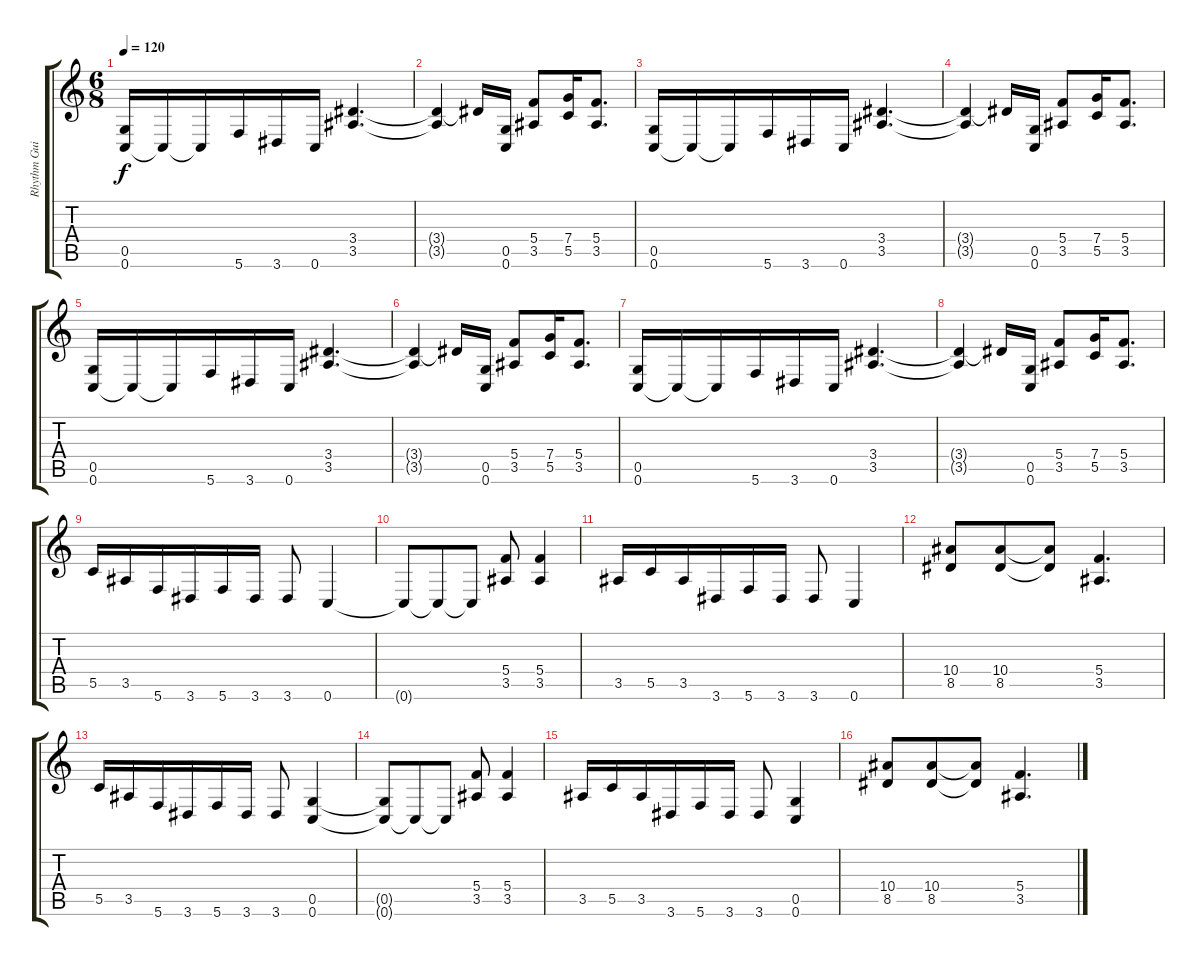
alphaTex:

\track ("Rhythm Guitar" "Rhythm Gui") {instrument overdrivenguitar}
\staff {score tabs}
\tuning (D4 A3 F3 C3 G2 C2) {hide}
\ts (6 8)
\tempo 120
\clef g2
\ks c
(0.5 0.6).16{dy f} 0.6{t}.16 0.6{t}.16 5.6.16 3.6.16 0.6.16 (3.4 3.5).4{d} |
(3.4{t} 3.5{t}).4 3.4{t}.16 (0.5 0.6).16 (5.4 3.5).8 (7.4 5.5).16 (5.4 3.5).8{d} |
(0.5 0.6).16 0.6{t}.16 0.6{t}.16 5.6.16 3.6.16 0.6.16 (3.4 3.5).4{d} |
(3.4{t} 3.5{t}).4 3.4{t}.16 (0.5 0.6).16 (5.4 3.5).8 (7.4 5.5).16 (5.4 3.5).8{d} |
(0.5 0.6).16 0.6{t}.16 0.6{t}.16 5.6.16 3.6.16 0.6.16 (3.4 3.5).4{d} |
(3.4{t} 3.5{t}).4 3.4{t}.16 (0.5 0.6).16 (5.4 3.5).8 (7.4 5.5).16 (5.4 3.5).8{d} |
(0.5 0.6).16 0.6{t}.16 0.6{t}.16 5.6.16 3.6.16 0.6.16 (3.4 3.5).4{d} |
(3.4{t} 3.5{t}).4 3.4{t}.16 (0.5 0.6).16 (5.4 3.5).8 (7.4 5.5).16 (5.4 3.5).8{d} |
5.5.16 3.5.16 5.6.16 3.6.16 5.6.16 3.6.16 3.6.8 0.6.4 |
0.6{t}.8 0.6{t}.8 0.6{t}.8 (5.4 3.5).8 (5.4 3.5).4 |
3.5.16 5.5.16 3.5.16 3.6.16 5.6.16 3.6.16 3.6.8 0.6.4 |
(10.4 8.5).8 (10.4 8.5).8 (10.4{t} 8.5{t}).8 (5.4 3.5).4{d} |
5.5.16 3.5.16 5.6.16 3.6.16 5.6.16 3.6.16 3.6.8 (0.5 0.6).4 |
(0.5{t} 0.6{t}).8 0.6{t}.8 0.6{t}.8 (5.4 3.5).8 (5.4 3.5).4 |
3.5.16 5.5.16 3.5.16 3.6.16 5.6.16 3.6.16 3.6.8 (0.5 0.6).4 |
(10.4 8.5).8 (10.4 8.5).8 (10.4{t} 8.5{t}).8 (5.4 3.5).4{d}
